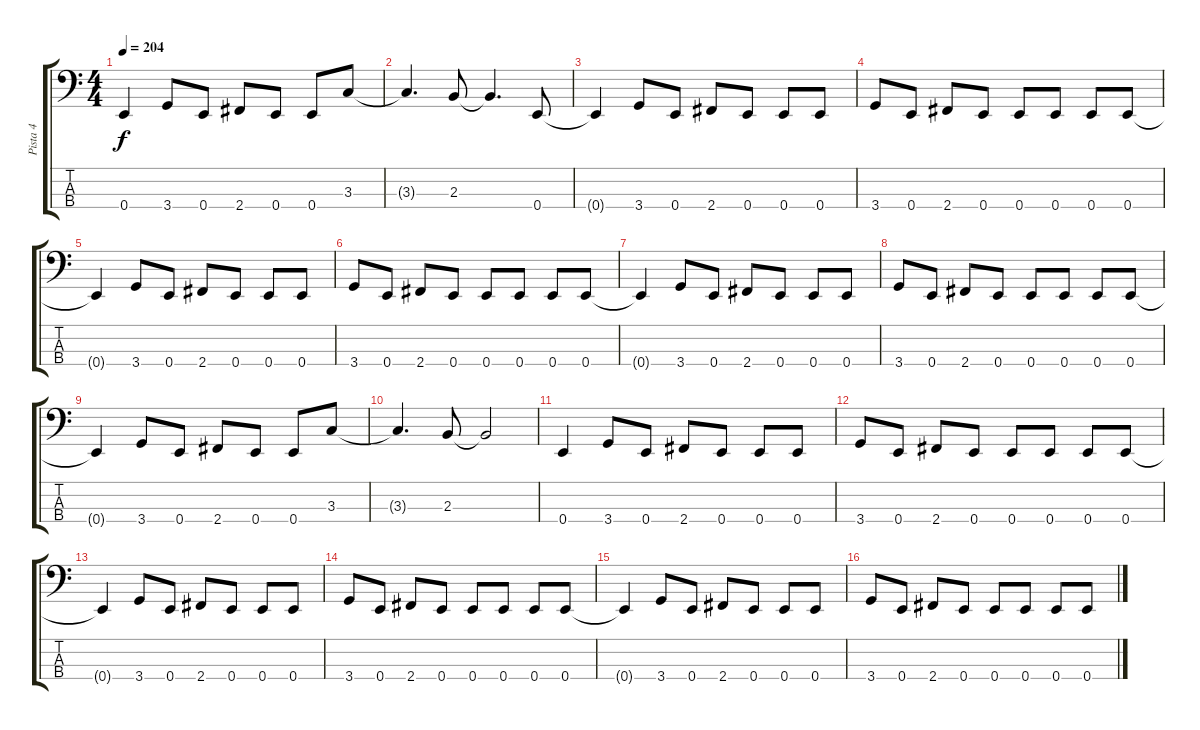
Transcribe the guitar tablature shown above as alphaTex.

\track ("Pista 4" "Pista 4") {instrument electricbassfinger}
\staff {score tabs}
\tuning (G2 D2 A1 E1) {hide}
\ts (4 4)
\tempo 204
\clef f4
\ks c
0.4{t}.4{dy f} 3.4.8 0.4.8 2.4.8 0.4.8 0.4.8 3.3.8 |
3.3{t}.4{d} 2.3.8 2.3{t}.4{d} 0.4.8 |
0.4{t}.4 3.4.8 0.4.8 2.4.8 0.4.8 0.4.8 0.4.8 |
3.4.8 0.4.8 2.4.8 0.4.8 0.4.8 0.4.8 0.4.8 0.4.8 |
0.4{t}.4 3.4.8 0.4.8 2.4.8 0.4.8 0.4.8 0.4.8 |
3.4.8 0.4.8 2.4.8 0.4.8 0.4.8 0.4.8 0.4.8 0.4.8 |
0.4{t}.4 3.4.8 0.4.8 2.4.8 0.4.8 0.4.8 0.4.8 |
3.4.8 0.4.8 2.4.8 0.4.8 0.4.8 0.4.8 0.4.8 0.4.8 |
0.4{t}.4 3.4.8 0.4.8 2.4.8 0.4.8 0.4.8 3.3.8 |
3.3{t}.4{d} 2.3.8 2.3{t}.2 |
0.4.4 3.4.8 0.4.8 2.4.8 0.4.8 0.4.8 0.4.8 |
3.4.8 0.4.8 2.4.8 0.4.8 0.4.8 0.4.8 0.4.8 0.4.8 |
0.4{t}.4 3.4.8 0.4.8 2.4.8 0.4.8 0.4.8 0.4.8 |
3.4.8 0.4.8 2.4.8 0.4.8 0.4.8 0.4.8 0.4.8 0.4.8 |
0.4{t}.4 3.4.8 0.4.8 2.4.8 0.4.8 0.4.8 0.4.8 |
3.4.8 0.4.8 2.4.8 0.4.8 0.4.8 0.4.8 0.4.8 0.4.8
